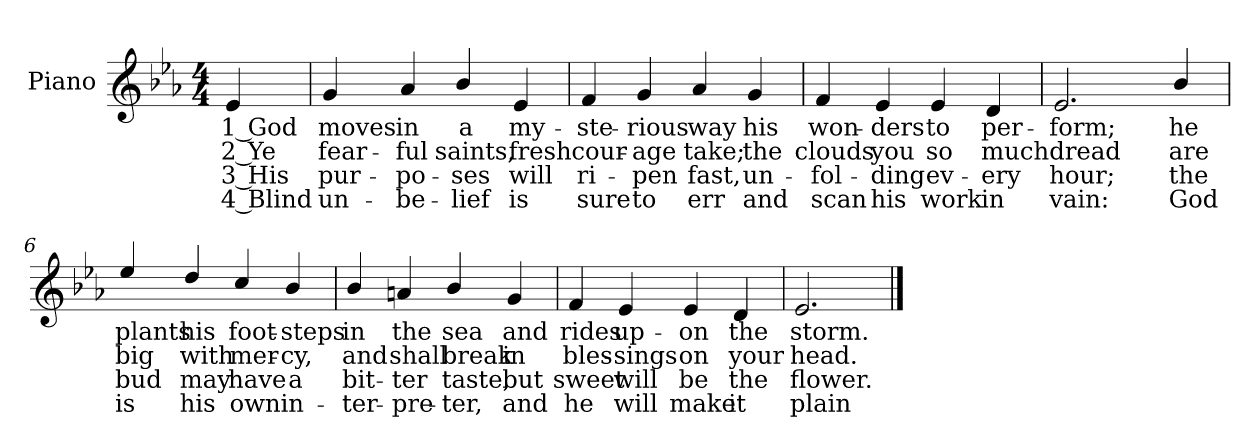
**kern	**text	**text	**text	**text
*part1	*part1	*part1	*part1	*part1
*staff1	*staff1	*staff1	*staff1	*staff1
*I"Piano	*	*	*	*
*I'Pno.	*	*	*	*
!!LO:PB:g=z
*clefG2	*	*	*	*
*k[b-e-a-]	*	*	*	*
*E-:	*	*	*	*
*M4/4	*	*	*	*
=	=	=	=	=
!	!LO:LY:b:color=#000000	!LO:LY:b:color=#000000	!LO:LY:b:color=#000000	!LO:LY:b:color=#000000
4e-i/	1 God	2 Ye	3 His	4 Blind
=1	=1	=1	=1	=1
!	!LO:LY:b:color=#000000	!LO:LY:b:color=#000000	!LO:LY:b:color=#000000	!LO:LY:b:color=#000000
4gi/	moves	fear-	pur-	-un-
!	!LO:LY:b:color=#000000	!LO:LY:b:color=#000000	!LO:LY:b:color=#000000	!LO:LY:b:color=#000000
4a-i/	in	-ful	-po-	-be-
!	!LO:LY:b:color=#000000	!LO:LY:b:color=#000000	!LO:LY:b:color=#000000	!LO:LY:b:color=#000000
4b-i/	a	saints,	-ses	lief
!	!LO:LY:b:color=#000000	!LO:LY:b:color=#000000	!LO:LY:b:color=#000000	!LO:LY:b:color=#000000
4e-i/	my-	fresh	will	is
=2	=2	=2	=2	=2
!	!LO:LY:b:color=#000000	!LO:LY:b:color=#000000	!LO:LY:b:color=#000000	!LO:LY:b:color=#000000
4fi/	-ste-	cour-	ri-	-sure
!	!LO:LY:b:color=#000000	!LO:LY:b:color=#000000	!LO:LY:b:color=#000000	!LO:LY:b:color=#000000
4gi/	-rious	-age	pen	to
!	!LO:LY:b:color=#000000	!LO:LY:b:color=#000000	!LO:LY:b:color=#000000	!LO:LY:b:color=#000000
4a-i/	way	take;	fast,	err
!	!LO:LY:b:color=#000000	!LO:LY:b:color=#000000	!LO:LY:b:color=#000000	!LO:LY:b:color=#000000
4gi/	his	the	un-	-and
=3	=3	=3	=3	=3
!	!LO:LY:b:color=#000000	!LO:LY:b:color=#000000	!LO:LY:b:color=#000000	!LO:LY:b:color=#000000
4fi/	won-	clouds	fol-	-scan
!	!LO:LY:b:color=#000000	!LO:LY:b:color=#000000	!LO:LY:b:color=#000000	!LO:LY:b:color=#000000
4e-i/	-ders	you	ding	his
!	!LO:LY:b:color=#000000	!LO:LY:b:color=#000000	!LO:LY:b:color=#000000	!LO:LY:b:color=#000000
4e-i/	to	so	ev-	-work
!	!LO:LY:b:color=#000000	!LO:LY:b:color=#000000	!LO:LY:b:color=#000000	!LO:LY:b:color=#000000
4di/	per-	much	ery	in
!!LO:LB:g=z
=4	=4	=4	=4	=4
!	!LO:LY:b:color=#000000	!LO:LY:b:color=#000000	!LO:LY:b:color=#000000	!LO:LY:b:color=#000000
2.e-i/	-form;	dread	hour;	vain:
=5-	=5-	=5-	=5-	=5-
!	!LO:LY:b:color=#000000	!LO:LY:b:color=#000000	!LO:LY:b:color=#000000	!LO:LY:b:color=#000000
4b-i/	he	are	the	God
=6	=6	=6	=6	=6
!	!LO:LY:b:color=#000000	!LO:LY:b:color=#000000	!LO:LY:b:color=#000000	!LO:LY:b:color=#000000
4ee-i/	plants	big	bud	is
!	!LO:LY:b:color=#000000	!LO:LY:b:color=#000000	!LO:LY:b:color=#000000	!LO:LY:b:color=#000000
4ddi/	his	with	may	his
!	!LO:LY:b:color=#000000	!LO:LY:b:color=#000000	!LO:LY:b:color=#000000	!LO:LY:b:color=#000000
4cci/	foot-	mer-	have	own
!	!LO:LY:b:color=#000000	!LO:LY:b:color=#000000	!LO:LY:b:color=#000000	!LO:LY:b:color=#000000
4b-i/	-steps	-cy,	a	in-
!!LO:LB:g=z
=7	=7	=7	=7	=7
!	!LO:LY:b:color=#000000	!LO:LY:b:color=#000000	!LO:LY:b:color=#000000	!LO:LY:b:color=#000000
4b-i/	in	and	-bit-	-ter-
!	!LO:LY:b:color=#000000	!LO:LY:b:color=#000000	!LO:LY:b:color=#000000	!LO:LY:b:color=#000000
4ani/	the	shall	-ter	pre-
!	!LO:LY:b:color=#000000	!LO:LY:b:color=#000000	!LO:LY:b:color=#000000	!LO:LY:b:color=#000000
4b-i/	sea	break	-taste,	ter,
!	!LO:LY:b:color=#000000	!LO:LY:b:color=#000000	!LO:LY:b:color=#000000	!LO:LY:b:color=#000000
4gi/	and	in	but	and
=8	=8	=8	=8	=8
!	!LO:LY:b:color=#000000	!LO:LY:b:color=#000000	!LO:LY:b:color=#000000	!LO:LY:b:color=#000000
*^	*	*	*	*
4fi/	4ryy	rides	bles-	sweet	he
!	!	!LO:LY:b:color=#000000	!LO:LY:b:color=#000000	!LO:LY:b:color=#000000	!LO:LY:b:color=#000000
4e-i/	8ryy	up-	-sings	will	will
.	8ryy	.	.	.	.
!	!	!LO:LY:b:color=#000000	!LO:LY:b:color=#000000	!LO:LY:b:color=#000000	!LO:LY:b:color=#000000
4e-i/	2ryy	-on	on	be	make
!	!	!LO:LY:b:color=#000000	!LO:LY:b:color=#000000	!LO:LY:b:color=#000000	!LO:LY:b:color=#000000
4di/	.	the	your	the	it
*v	*v	*	*	*	*
=9	=9	=9	=9	=9
!	!LO:LY:b:color=#000000	!LO:LY:b:color=#000000	!LO:LY:b:color=#000000	!LO:LY:b:color=#000000
2.e-i/	storm.	head.	flower.	plain
==	==	==	==	==
*-	*-	*-	*-	*-
